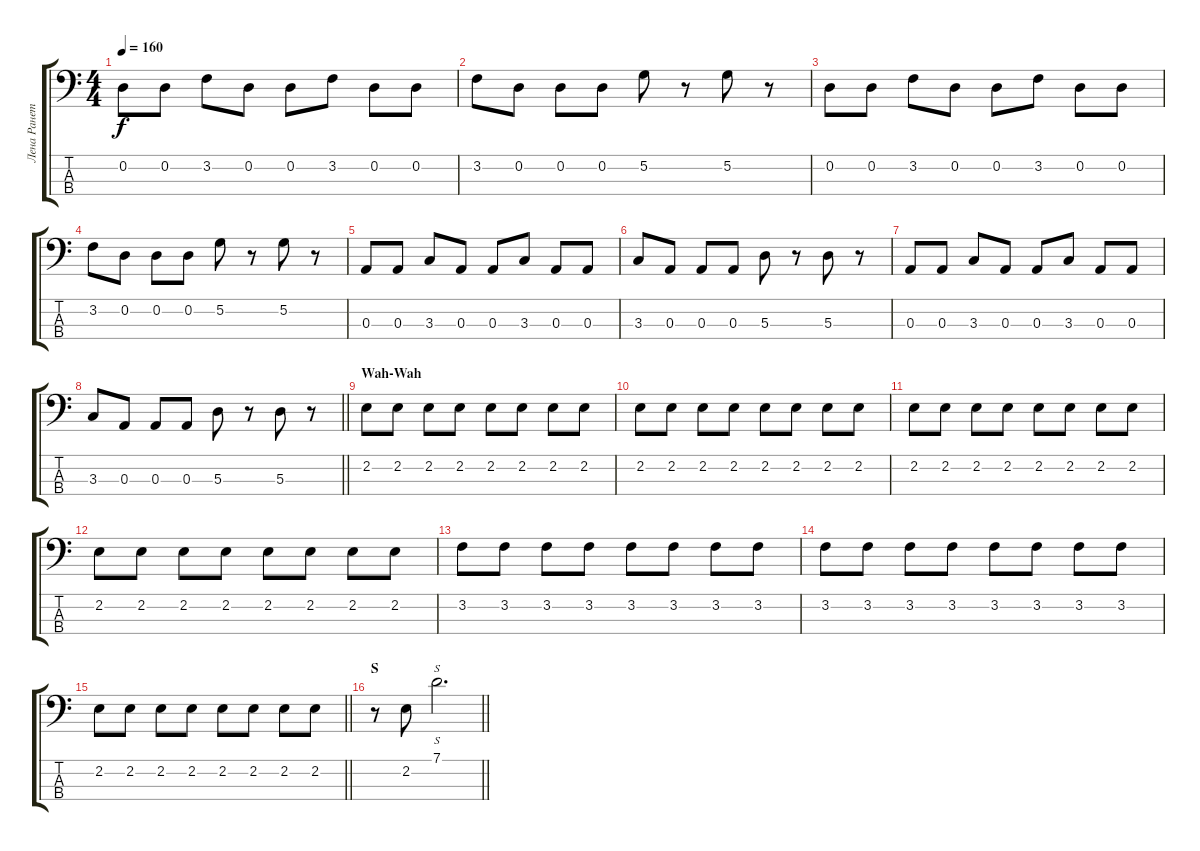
\track ("Лена Ранетка" "Лена Ранет") {instrument electricbasspick}
\staff {score tabs}
\tuning (G2 D2 A1 E1) {hide}
\ts (4 4)
\tempo 160
\clef f4
\ks c
0.2.8{dy f} 0.2.8 3.2.8 0.2.8 0.2.8 3.2.8 0.2.8 0.2.8 |
3.2.8 0.2.8 0.2.8 0.2.8 5.2.8 r.8 5.2.8 r.8 |
0.2.8 0.2.8 3.2.8 0.2.8 0.2.8 3.2.8 0.2.8 0.2.8 |
3.2.8 0.2.8 0.2.8 0.2.8 5.2.8 r.8 5.2.8 r.8 |
0.3.8 0.3.8 3.3.8 0.3.8 0.3.8 3.3.8 0.3.8 0.3.8 |
3.3.8 0.3.8 0.3.8 0.3.8 5.3.8 r.8 5.3.8 r.8 |
0.3.8 0.3.8 3.3.8 0.3.8 0.3.8 3.3.8 0.3.8 0.3.8 |
\barLineRight lightlight
3.3.8 0.3.8 0.3.8 0.3.8 5.3.8 r.8 5.3.8 r.8 |
\section ("" "Wah-Wah")
2.2.8 2.2.8 2.2.8 2.2.8 2.2.8 2.2.8 2.2.8 2.2.8 |
2.2.8 2.2.8 2.2.8 2.2.8 2.2.8 2.2.8 2.2.8 2.2.8 |
2.2.8 2.2.8 2.2.8 2.2.8 2.2.8 2.2.8 2.2.8 2.2.8 |
2.2.8 2.2.8 2.2.8 2.2.8 2.2.8 2.2.8 2.2.8 2.2.8 |
3.2.8 3.2.8 3.2.8 3.2.8 3.2.8 3.2.8 3.2.8 3.2.8 |
3.2.8 3.2.8 3.2.8 3.2.8 3.2.8 3.2.8 3.2.8 3.2.8 |
\barLineRight lightlight
2.2.8 2.2.8 2.2.8 2.2.8 2.2.8 2.2.8 2.2.8 2.2.8 |
\section ("" "S")
\barLineRight lightlight
r.8 2.2.8 7.1.2{s d volume 16 instrument slapbass2}
